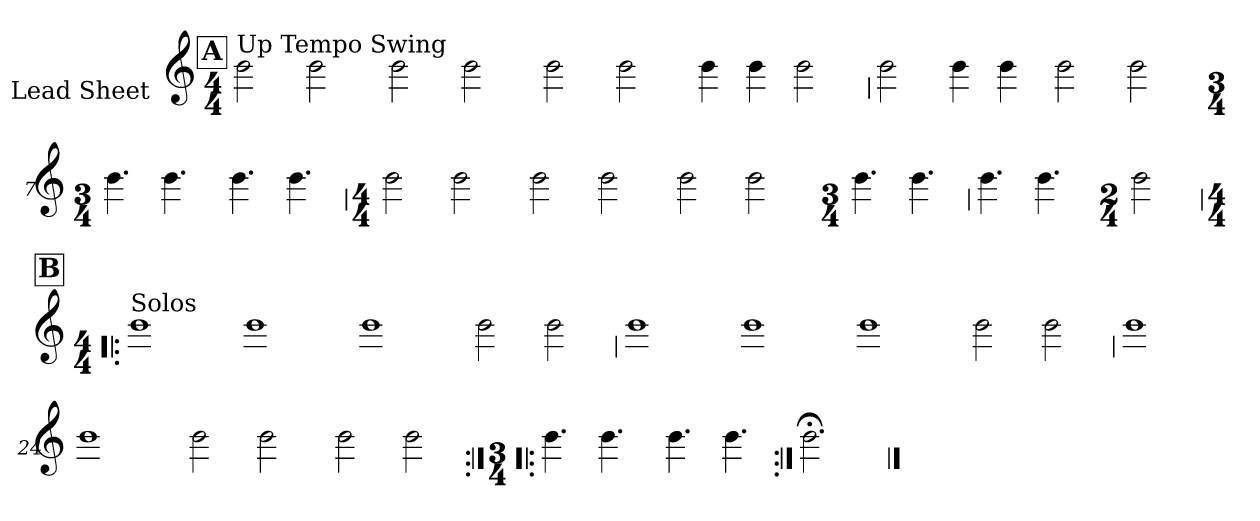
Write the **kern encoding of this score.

**kern
*part1
*staff1
*I"Lead Sheet
*stria0
*clefG2
*k[]
*C:
*M4/4
!!LO:REH:place=s1:a:t=A
=1||
!LO:TX:a:t=Up Tempo Swing
2b
2b
=2-
2b
2b
=3-
2b
2b
=4-
4b
4b
2b
!!LO:LB:g=z
=5
2b
4b
4b
=6-
2b
2b
=7-
*M3/4
4.b
4.b
=8-
4.b
4.b
!!LO:LB:g=z
=9
*M4/4
2b
2b
=10-
2b
2b
=11-
2b
2b
=12-
*M3/4
4.b
4.b
!!LO:LB:g=z
=13
4.b
4.b
=14-
*M2/4
2b
!!LO:LB:g=z
!!LO:REH:place=s1:a:t=B
=15!|:
*M4/4
!LO:TX:a:t=Solos
1b
=16-
1b
=17-
1b
=18-
2b
2b
!!LO:LB:g=z
=19
1b
=20-
1b
=21-
1b
=22-
2b
2b
!!LO:LB:g=z
=23
1b
=24-
1b
=25-
2b
2b
=26-
2b
2b
!!LO:LB:g=z
=27:|!|:
*M3/4
4.b
4.b
=28-
4.b
4.b
=29:|!
2.b;
==
*-
